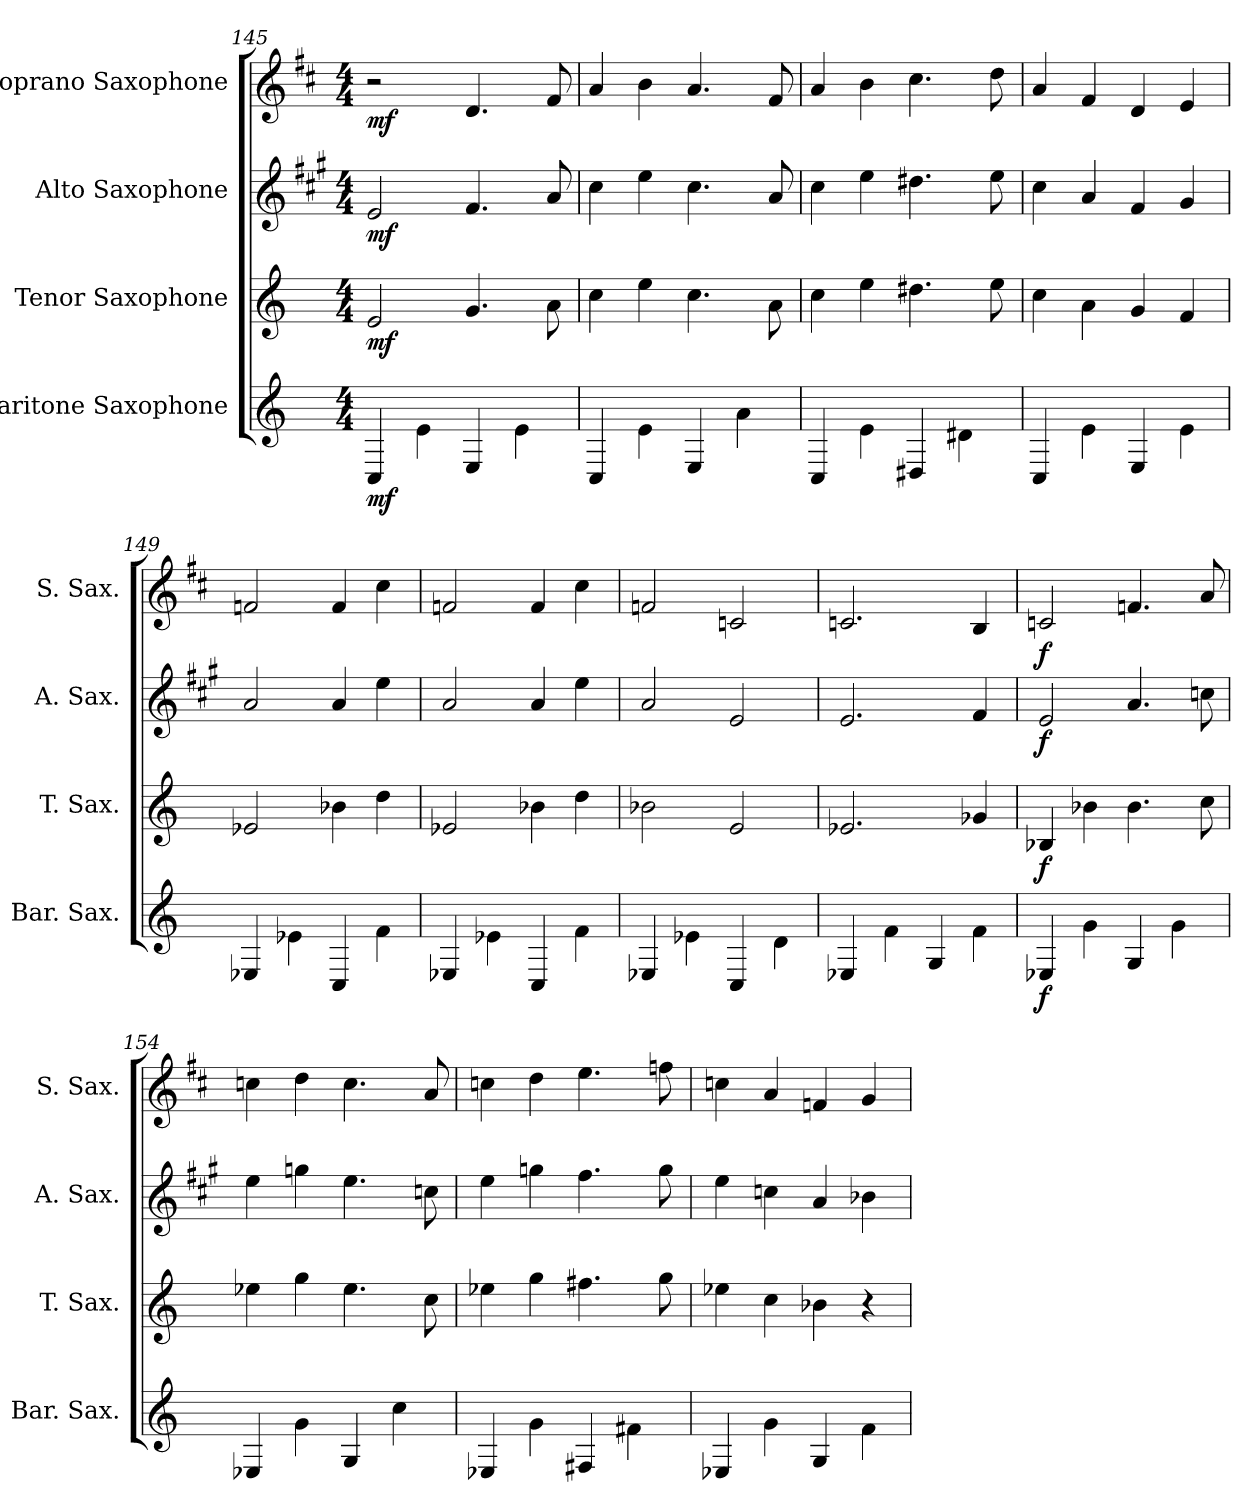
**kern	**dynam	**kern	**dynam	**kern	**dynam	**kern	**dynam
*part4	*part4	*part3	*part3	*part2	*part2	*part1	*part1
*staff4	*staff4	*staff3	*staff3	*staff2	*staff2	*staff1	*staff1
*I"Baritone Saxophone	*	*I"Tenor Saxophone	*	*I"Alto Saxophone	*	*I"Soprano Saxophone	*
*I'Bar. Sax.	*	*I'T. Sax.	*	*I'A. Sax.	*	*I'S. Sax.	*
*clefG2	*	*clefG2	*	*clefG2	*	*clefG2	*
*ITrd12c21	*	*ITrd8c14	*	*ITrd5c9	*	*ITrd1c2	*
*k[]	*	*k[]	*	*k[]	*	*k[]	*
*M4/4	*	*M4/4	*	*M4/4	*	*M4/4	*
=145	=145	=145	=145	=145	=145	=145	=145
!	!LO:DY:b	!	!LO:DY:b	!	!LO:DY:b	!	!LO:DY:b
4CC/	mf	2E/	mf	2G/	mf	2r	mf
4E\	.	.	.	.	.	.	.
4EE/	.	4.G/	.	4.A/	.	4.c/	.
4E\	.	.	.	.	.	.	.
.	.	8A\	.	8c/	.	8e/	.
=146	=146	=146	=146	=146	=146	=146	=146
4CC/	.	4c\	.	4e\	.	4g/	.
4E\	.	4e\	.	4g\	.	4a\	.
4EE/	.	4.c\	.	4.e\	.	4.g/	.
4A\	.	.	.	.	.	.	.
.	.	8A\	.	8c/	.	8e/	.
=147	=147	=147	=147	=147	=147	=147	=147
4CC/	.	4c\	.	4e\	.	4g/	.
4E\	.	4e\	.	4g\	.	4a\	.
4DD#X/	.	4.d#X\	.	4.f#X\	.	4.b\	.
4D#X\	.	.	.	.	.	.	.
.	.	8e\	.	8g\	.	8cc\	.
=148	=148	=148	=148	=148	=148	=148	=148
4CC/	.	4c\	.	4e\	.	4g/	.
4E\	.	4A\	.	4c/	.	4e/	.
4EE/	.	4G/	.	4A/	.	4c/	.
4E\	.	4F/	.	4B/	.	4d/	.
=149	=149	=149	=149	=149	=149	=149	=149
4EE-X/	.	2E-X/	.	2c/	.	2e-X/	.
4E-X\	.	.	.	.	.	.	.
4CC/	.	4B-X\	.	4c/	.	4e-/	.
4F\	.	4d\	.	4g\	.	4b\	.
=150	=150	=150	=150	=150	=150	=150	=150
4EE-X/	.	2E-X/	.	2c/	.	2e-X/	.
4E-X\	.	.	.	.	.	.	.
4CC/	.	4B-X\	.	4c/	.	4e-/	.
4F\	.	4d\	.	4g\	.	4b\	.
=151	=151	=151	=151	=151	=151	=151	=151
4EE-X/	.	2B-X\	.	2c/	.	2e-X/	.
4E-X\	.	.	.	.	.	.	.
4CC/	.	2E/	.	2G/	.	2B-X/	.
4D\	.	.	.	.	.	.	.
!!LO:LB:g=z
=152	=152	=152	=152	=152	=152	=152	=152
4EE-X/	.	2.E-X/	.	2.G/	.	2.B-X/	.
4F\	.	.	.	.	.	.	.
4GG/	.	.	.	.	.	.	.
4F\	.	4G-X/	.	4A/	.	4A/	.
=153	=153	=153	=153	=153	=153	=153	=153
!	!LO:DY:b	!	!LO:DY:b	!	!LO:DY:b	!	!LO:DY:b
4EE-X/	f	4BB-X/	f	2G/	f	2B-X/	f
4G\	.	4B-X\	.	.	.	.	.
4GG/	.	4.B-\	.	4.c/	.	4.e-X/	.
4G\	.	.	.	.	.	.	.
.	.	8c\	.	8e-X\	.	8g/	.
=154	=154	=154	=154	=154	=154	=154	=154
4EE-X/	.	4e-X\	.	4g\	.	4b-X\	.
4G\	.	4g\	.	4b-X\	.	4cc\	.
4GG/	.	4.e-\	.	4.g\	.	4.b-\	.
4c\	.	.	.	.	.	.	.
.	.	8c\	.	8e-X\	.	8g/	.
=155	=155	=155	=155	=155	=155	=155	=155
4EE-X/	.	4e-X\	.	4g\	.	4b-X\	.
4G\	.	4g\	.	4b-X\	.	4cc\	.
4FF#X/	.	4.f#X\	.	4.a\	.	4.dd\	.
4F#X\	.	.	.	.	.	.	.
.	.	8g\	.	8b-\	.	8ee-X\	.
=156	=156	=156	=156	=156	=156	=156	=156
4EE-X/	.	4e-X\	.	4g\	.	4b-X\	.
4G\	.	4c\	.	4e-X\	.	4g/	.
4GG/	.	4B-X\	.	4c/	.	4e-X/	.
4F\	.	4r	.	4d-X\	.	4f/	.
=	=	=	=	=	=	=	=
*-	*-	*-	*-	*-	*-	*-	*-
